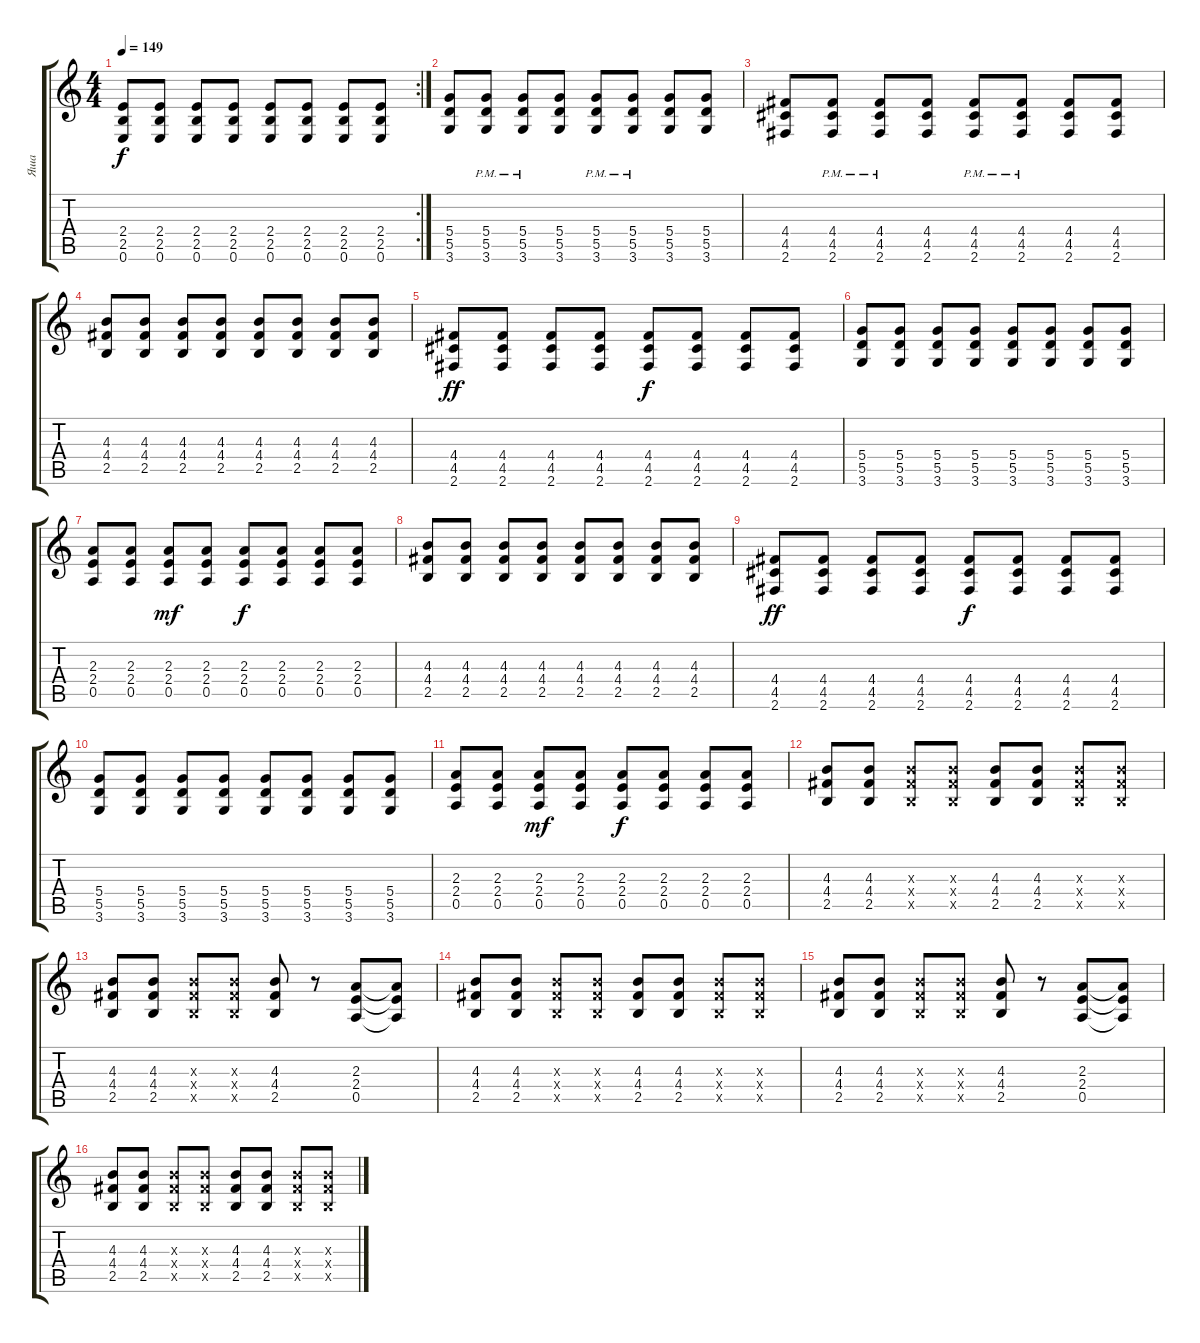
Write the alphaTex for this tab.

\track ("Яша" "Яша") {instrument overdrivenguitar}
\staff {score tabs}
\tuning (E4 B3 G3 D3 A2 E2) {hide}
\rc 2
\ts (4 4)
\tempo 149
\clef g2
\ks c
(2.4 2.5 0.6).8{dy f} (2.4 2.5 0.6).8 (2.4 2.5 0.6).8 (2.4 2.5 0.6).8 (2.4 2.5 0.6).8 (2.4 2.5 0.6).8 (2.4 2.5 0.6).8 (2.4 2.5 0.6).8 |
(5.4 5.5 3.6).8 (5.4{pm} 5.5{pm} 3.6).8 (5.4{pm} 5.5{pm} 3.6{pm}).8 (5.4 5.5 3.6).8 (5.4{pm} 5.5{pm} 3.6{pm}).8 (5.4{pm} 5.5{pm} 3.6{pm}).8 (5.4 5.5 3.6).8 (5.4 5.5 3.6).8 |
(4.4 4.5 2.6).8 (4.4{pm} 4.5{pm} 2.6{pm}).8 (4.4{pm} 4.5{pm} 2.6{pm}).8 (4.4 4.5 2.6).8 (4.4{pm} 4.5{pm} 2.6{pm}).8 (4.4{pm} 4.5{pm} 2.6{pm}).8 (4.4 4.5 2.6).8 (4.4 4.5 2.6).8 |
(4.3 4.4 2.5).8 (4.3 4.4 2.5).8 (4.3 4.4 2.5).8 (4.3 4.4 2.5).8 (4.3 4.4 2.5).8 (4.3 4.4 2.5).8 (4.3 4.4 2.5).8 (4.3 4.4 2.5).8 |
(4.4 4.5 2.6).8{dy ff} (4.4 4.5 2.6).8 (4.4 4.5 2.6).8 (4.4 4.5 2.6).8 (4.4 4.5 2.6).8{dy f} (4.4 4.5 2.6).8 (4.4 4.5 2.6).8 (4.4 4.5 2.6).8 |
(5.4 5.5 3.6).8 (5.4 5.5 3.6).8 (5.4 5.5 3.6).8 (5.4 5.5 3.6).8 (5.4 5.5 3.6).8 (5.4 5.5 3.6).8 (5.4 5.5 3.6).8 (5.4 5.5 3.6).8 |
(2.3 2.4 0.5).8 (2.3 2.4 0.5).8 (2.3 2.4 0.5).8{dy mf} (2.3 2.4 0.5).8 (2.3 2.4 0.5).8{dy f} (2.3 2.4 0.5).8 (2.3 2.4 0.5).8 (2.3 2.4 0.5).8 |
(4.3 4.4 2.5).8 (4.3 4.4 2.5).8 (4.3 4.4 2.5).8 (4.3 4.4 2.5).8 (4.3 4.4 2.5).8 (4.3 4.4 2.5).8 (4.3 4.4 2.5).8 (4.3 4.4 2.5).8 |
(4.4 4.5 2.6).8{dy ff} (4.4 4.5 2.6).8 (4.4 4.5 2.6).8 (4.4 4.5 2.6).8 (4.4 4.5 2.6).8{dy f} (4.4 4.5 2.6).8 (4.4 4.5 2.6).8 (4.4 4.5 2.6).8 |
(5.4 5.5 3.6).8 (5.4 5.5 3.6).8 (5.4 5.5 3.6).8 (5.4 5.5 3.6).8 (5.4 5.5 3.6).8 (5.4 5.5 3.6).8 (5.4 5.5 3.6).8 (5.4 5.5 3.6).8 |
(2.3 2.4 0.5).8 (2.3 2.4 0.5).8 (2.3 2.4 0.5).8{dy mf} (2.3 2.4 0.5).8 (2.3 2.4 0.5).8{dy f} (2.3 2.4 0.5).8 (2.3 2.4 0.5).8 (2.3 2.4 0.5).8 |
(4.3 4.4 2.5).8 (4.3 4.4 2.5).8 (4.3{x} 4.4{x} 2.5{x}).8 (4.3{x} 4.4{x} 2.5{x}).8 (4.3 4.4 2.5).8 (4.3 4.4 2.5).8 (4.3{x} 4.4{x} 2.5{x}).8 (4.3{x} 4.4{x} 2.5{x}).8 |
(4.3 4.4 2.5).8 (4.3 4.4 2.5).8 (4.3{x} 4.4{x} 2.5{x}).8 (4.3{x} 4.4{x} 2.5{x}).8 (4.3 4.4 2.5).8 r.8 (2.3 2.4 0.5).8 (2.3{t} 2.4{t} 0.5{t}).8 |
(4.3 4.4 2.5).8 (4.3 4.4 2.5).8 (4.3{x} 4.4{x} 2.5{x}).8 (4.3{x} 4.4{x} 2.5{x}).8 (4.3 4.4 2.5).8 (4.3 4.4 2.5).8 (4.3{x} 4.4{x} 2.5{x}).8 (4.3{x} 4.4{x} 2.5{x}).8 |
(4.3 4.4 2.5).8 (4.3 4.4 2.5).8 (4.3{x} 4.4{x} 2.5{x}).8 (4.3{x} 4.4{x} 2.5{x}).8 (4.3 4.4 2.5).8 r.8 (2.3 2.4 0.5).8 (2.3{t} 2.4{t} 0.5{t}).8 |
(4.3 4.4 2.5).8 (4.3 4.4 2.5).8 (4.3{x} 4.4{x} 2.5{x}).8 (4.3{x} 4.4{x} 2.5{x}).8 (4.3 4.4 2.5).8 (4.3 4.4 2.5).8 (4.3{x} 4.4{x} 2.5{x}).8 (4.3{x} 4.4{x} 2.5{x}).8
